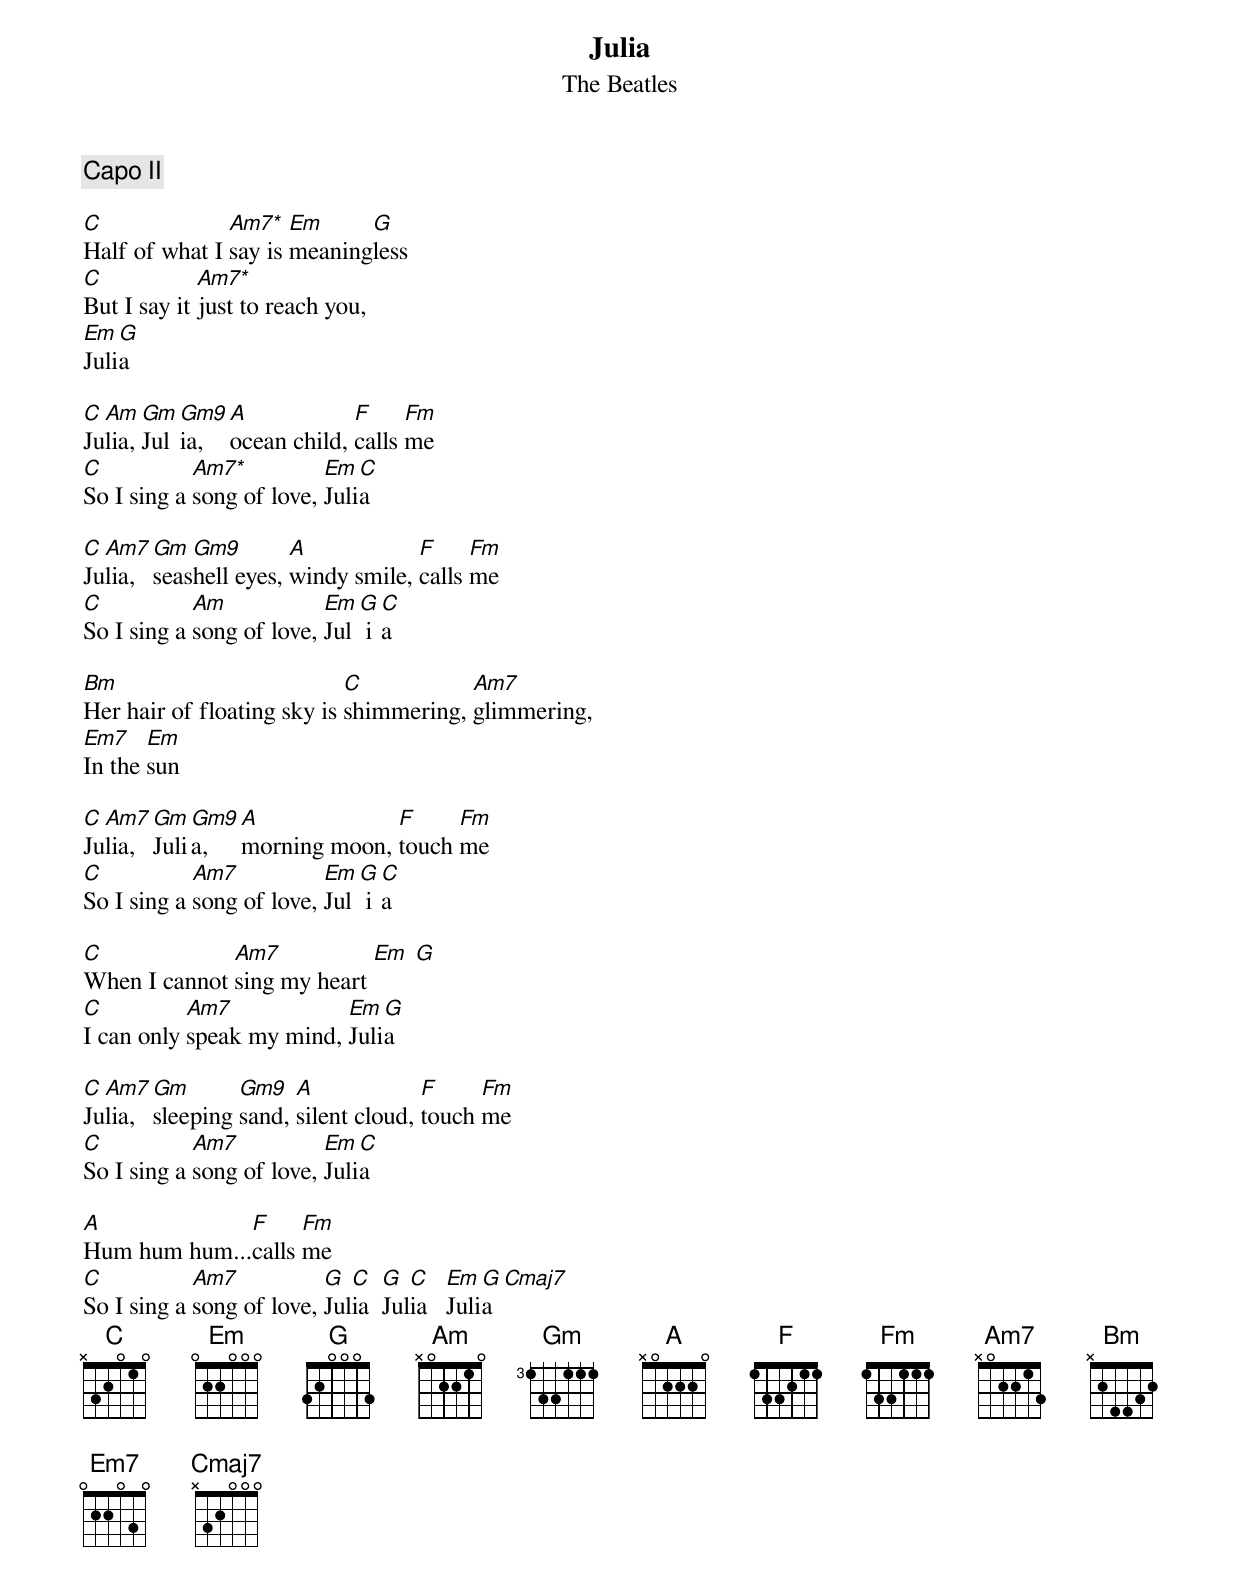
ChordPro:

{title: Julia}
{subtitle: The Beatles}
{c:Capo II}

[C]Half of what I [Am7*]say is [Em]meaning[G]less
[C]But I say it [Am7*]just to reach you,
[Em]Juli[G]a

[C]Ju[Am]lia, [Gm]Jul[Gm9]ia,  [A]ocean child, [F]calls [Fm]me
[C]So I sing a [Am7*]song of love, [Em]Juli[C]a

[C]Ju[Am7]lia, [Gm]seas[Gm9]hell eyes, [A]windy smile, [F]calls [Fm]me
[C]So I sing a [Am]song of love, [Em]Jul[G] i[C]a

[Bm]Her hair of floating sky is [C]shimmering, [Am7]glimmering,
[Em7]In the [Em]sun

[C]Ju[Am7]lia, [Gm]Juli[Gm9]a,   [A]morning moon, [F]touch [Fm]me
[C]So I sing a [Am7]song of love, [Em]Jul[G] i[C]a

[C]When I cannot [Am7]sing my heart [Em] [G]
[C]I can only [Am7]speak my mind, [Em]Juli[G]a

[C]Ju[Am7]lia, [Gm]sleeping [Gm9]sand, [A]silent cloud, [F]touch [Fm]me
[C]So I sing a [Am7]song of love, [Em]Juli[C]a

[A]Hum hum hum...[F]calls [Fm]me
[C]So I sing a [Am7]song of love, [G]Jul[C]ia  [G]Jul[C]ia   [Em]Juli[G]a [Cmaj7]
